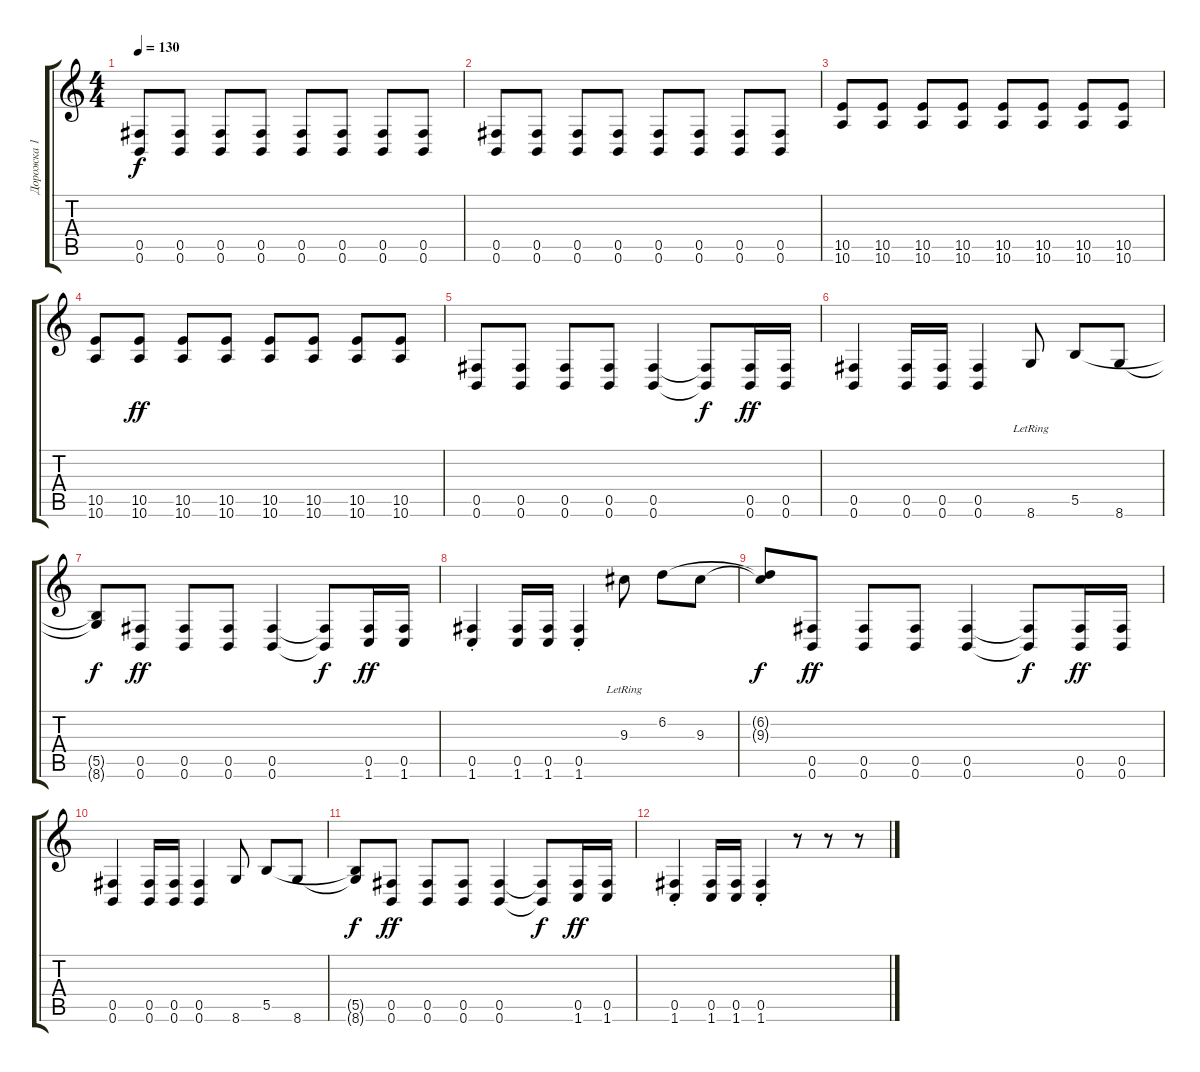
\track ("Дорожка 1" "Дорожка 1") {instrument distortionguitar}
\staff {score tabs}
\tuning (Db4 Ab3 E3 B2 Gb2 B1) {hide}
\ts (4 4)
\tempo 130
\clef g2
\ks c
(0.5 0.6).8{dy f} (0.5 0.6).8 (0.5 0.6).8 (0.5 0.6).8 (0.5 0.6).8 (0.5 0.6).8 (0.5 0.6).8 (0.5 0.6).8 |
(0.5 0.6).8 (0.5 0.6).8 (0.5 0.6).8 (0.5 0.6).8 (0.5 0.6).8 (0.5 0.6).8 (0.5 0.6).8 (0.5 0.6).8 |
(10.5 10.6).8 (10.5 10.6).8 (10.5 10.6).8 (10.5 10.6).8 (10.5 10.6).8 (10.5 10.6).8 (10.5 10.6).8 (10.5 10.6).8 |
(10.5 10.6).8 (10.5 10.6).8{dy ff} (10.5 10.6).8 (10.5 10.6).8 (10.5 10.6).8 (10.5 10.6).8 (10.5 10.6).8 (10.5 10.6).8 |
(0.5 0.6).8 (0.5 0.6).8 (0.5 0.6).8 (0.5 0.6).8 (0.5 0.6).4 (0.5{t} 0.6{t}).8{dy f} (0.5 0.6).16{dy ff} (0.5 0.6).16 |
(0.5 0.6).4 (0.5 0.6).16 (0.5 0.6).16 (0.5 0.6).4 8.6{lr}.8 5.5.8 8.6.8 |
(5.5{t} 8.6{t}).8{dy f} (0.5 0.6).8{dy ff} (0.5 0.6).8 (0.5 0.6).8 (0.5 0.6).4 (0.5{t} 0.6{t}).8{dy f} (0.5 1.6).16{dy ff} (0.5 1.6).16 |
(0.5{st} 1.6{st}).4 (0.5 1.6).16 (0.5 1.6).16 (0.5{st} 1.6{st}).4 9.3{lr}.8 6.2.8 9.3.8 |
(6.2{t} 9.3{t}).8{dy f} (0.5 0.6).8{dy ff} (0.5 0.6).8 (0.5 0.6).8 (0.5 0.6).4 (0.5{t} 0.6{t}).8{dy f} (0.5 0.6).16{dy ff} (0.5 0.6).16 |
(0.5 0.6).4 (0.5 0.6).16 (0.5 0.6).16 (0.5 0.6).4 8.6.8 5.5.8 8.6.8 |
(5.5{t} 8.6{t}).8{dy f} (0.5 0.6).8{dy ff} (0.5 0.6).8 (0.5 0.6).8 (0.5 0.6).4 (0.5{t} 0.6{t}).8{dy f} (0.5 1.6).16{dy ff} (0.5 1.6).16 |
(0.5{st} 1.6{st}).4 (0.5 1.6).16 (0.5 1.6).16 (0.5{st} 1.6{st}).4 r.8 r.8 r.8
